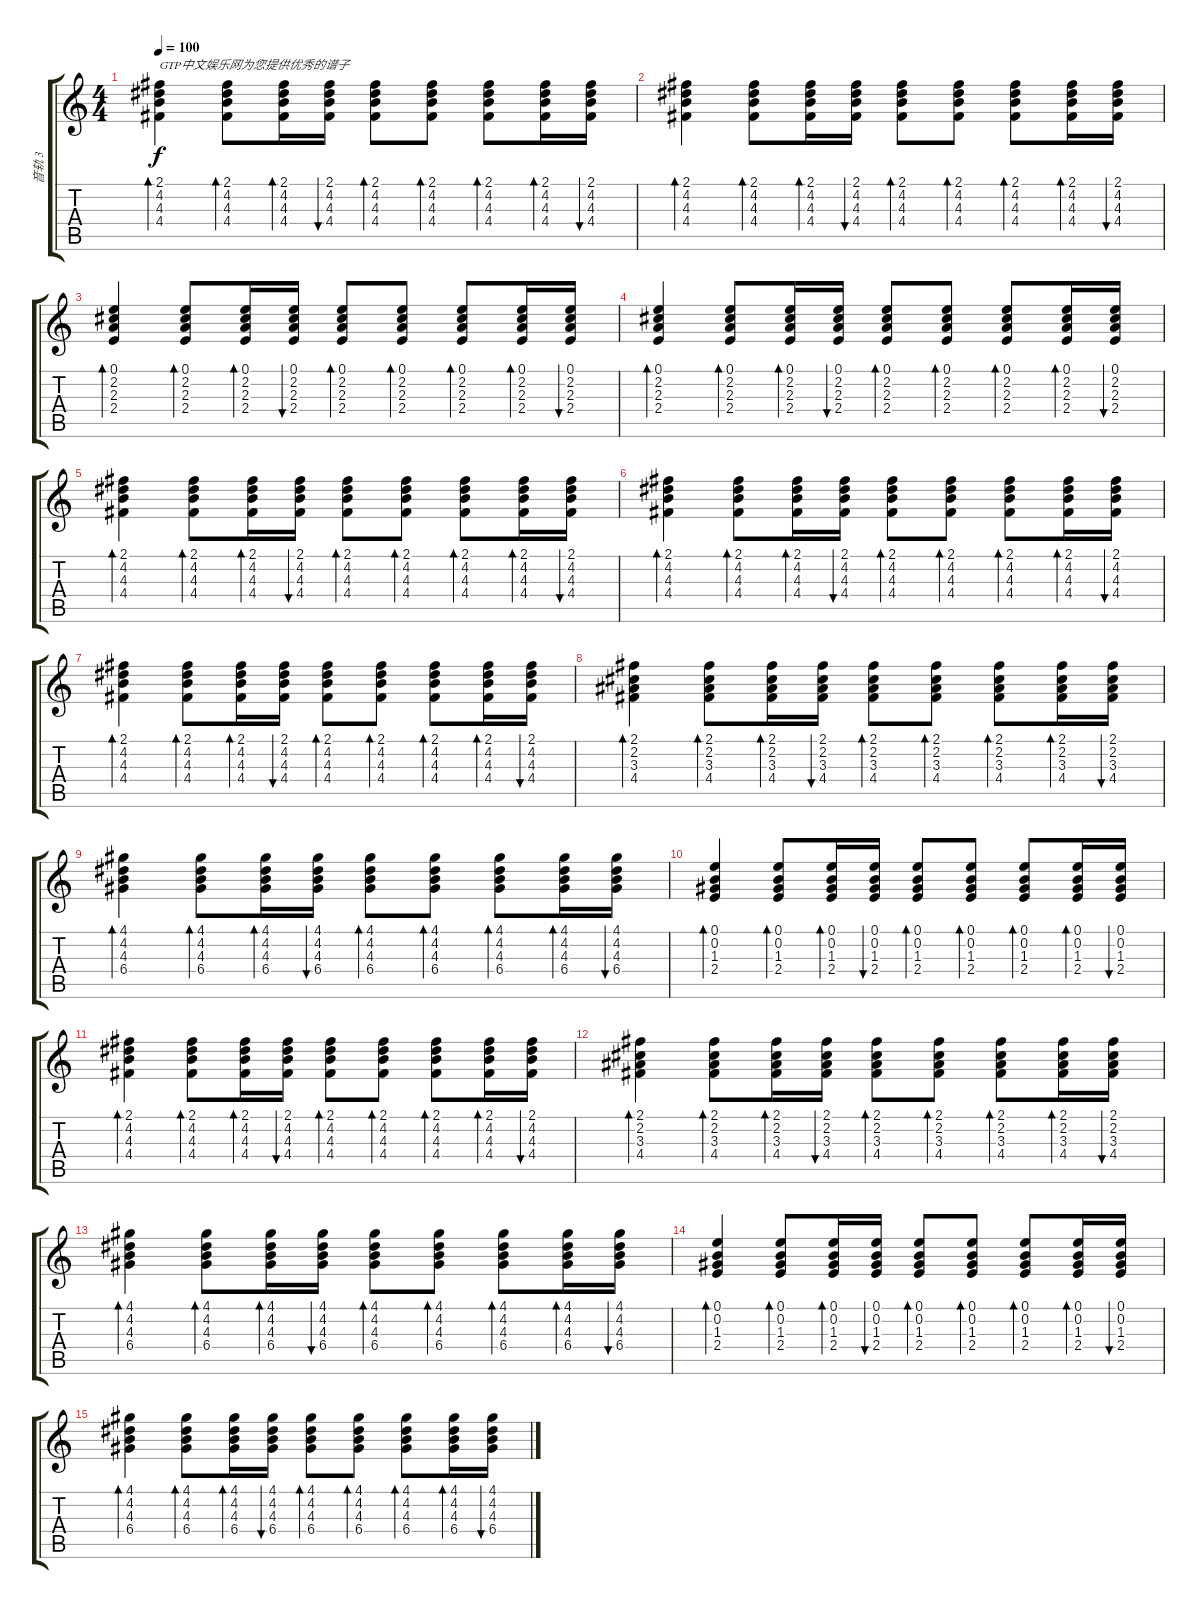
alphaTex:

\track ("音轨 3" "音轨 3") {instrument acousticguitarsteel}
\staff {score tabs}
\tuning (E4 B3 G3 D3 A2 E2) {hide}
\ts (4 4)
\tempo 100
\clef g2
\ks c
(2.1 4.2 4.3 4.4).4{bd 30 txt "GTP中文娱乐网为您提供优秀的谱子" dy f} (2.1 4.2 4.3 4.4).8{bd 30} (2.1 4.2 4.3 4.4).16{bd 30} (2.1 4.2 4.3 4.4).16{bu 30} (2.1 4.2 4.3 4.4).8{bd 30} (2.1 4.2 4.3 4.4).8{bd 30} (2.1 4.2 4.3 4.4).8{bd 30} (2.1 4.2 4.3 4.4).16{bd 30} (2.1 4.2 4.3 4.4).16{bu 30} |
(2.1 4.2 4.3 4.4).4{bd 30} (2.1 4.2 4.3 4.4).8{bd 30} (2.1 4.2 4.3 4.4).16{bd 30} (2.1 4.2 4.3 4.4).16{bu 30} (2.1 4.2 4.3 4.4).8{bd 30} (2.1 4.2 4.3 4.4).8{bd 30} (2.1 4.2 4.3 4.4).8{bd 30} (2.1 4.2 4.3 4.4).16{bd 30} (2.1 4.2 4.3 4.4).16{bu 30} |
(0.1 2.2 2.3 2.4).4{bd 30} (0.1 2.2 2.3 2.4).8{bd 30} (0.1 2.2 2.3 2.4).16{bd 30} (0.1 2.2 2.3 2.4).16{bu 30} (0.1 2.2 2.3 2.4).8{bd 30} (0.1 2.2 2.3 2.4).8{bd 30} (0.1 2.2 2.3 2.4).8{bd 30} (0.1 2.2 2.3 2.4).16{bd 30} (0.1 2.2 2.3 2.4).16{bu 30} |
(0.1 2.2 2.3 2.4).4{bd 30} (0.1 2.2 2.3 2.4).8{bd 30} (0.1 2.2 2.3 2.4).16{bd 30} (0.1 2.2 2.3 2.4).16{bu 30} (0.1 2.2 2.3 2.4).8{bd 30} (0.1 2.2 2.3 2.4).8{bd 30} (0.1 2.2 2.3 2.4).8{bd 30} (0.1 2.2 2.3 2.4).16{bd 30} (0.1 2.2 2.3 2.4).16{bu 30} |
(2.1 4.2 4.3 4.4).4{bd 30} (2.1 4.2 4.3 4.4).8{bd 30} (2.1 4.2 4.3 4.4).16{bd 30} (2.1 4.2 4.3 4.4).16{bu 30} (2.1 4.2 4.3 4.4).8{bd 30} (2.1 4.2 4.3 4.4).8{bd 30} (2.1 4.2 4.3 4.4).8{bd 30} (2.1 4.2 4.3 4.4).16{bd 30} (2.1 4.2 4.3 4.4).16{bu 30} |
(2.1 4.2 4.3 4.4).4{bd 30} (2.1 4.2 4.3 4.4).8{bd 30} (2.1 4.2 4.3 4.4).16{bd 30} (2.1 4.2 4.3 4.4).16{bu 30} (2.1 4.2 4.3 4.4).8{bd 30} (2.1 4.2 4.3 4.4).8{bd 30} (2.1 4.2 4.3 4.4).8{bd 30} (2.1 4.2 4.3 4.4).16{bd 30} (2.1 4.2 4.3 4.4).16{bu 30} |
(2.1 4.2 4.3 4.4).4{bd 30} (2.1 4.2 4.3 4.4).8{bd 30} (2.1 4.2 4.3 4.4).16{bd 30} (2.1 4.2 4.3 4.4).16{bu 30} (2.1 4.2 4.3 4.4).8{bd 30} (2.1 4.2 4.3 4.4).8{bd 30} (2.1 4.2 4.3 4.4).8{bd 30} (2.1 4.2 4.3 4.4).16{bd 30} (2.1 4.2 4.3 4.4).16{bu 30} |
(2.1 2.2 3.3 4.4).4{bd 30} (2.1 2.2 3.3 4.4).8{bd 30} (2.1 2.2 3.3 4.4).16{bd 30} (2.1 2.2 3.3 4.4).16{bu 30} (2.1 2.2 3.3 4.4).8{bd 30} (2.1 2.2 3.3 4.4).8{bd 30} (2.1 2.2 3.3 4.4).8{bd 30} (2.1 2.2 3.3 4.4).16{bd 30} (2.1 2.2 3.3 4.4).16{bu 30} |
(4.1 4.2 4.3 6.4).4{bd 30} (4.1 4.2 4.3 6.4).8{bd 30} (4.1 4.2 4.3 6.4).16{bd 30} (4.1 4.2 4.3 6.4).16{bu 30} (4.1 4.2 4.3 6.4).8{bd 30} (4.1 4.2 4.3 6.4).8{bd 30} (4.1 4.2 4.3 6.4).8{bd 30} (4.1 4.2 4.3 6.4).16{bd 30} (4.1 4.2 4.3 6.4).16{bu 30} |
(0.1 0.2 1.3 2.4).4{bd 30} (0.1 0.2 1.3 2.4).8{bd 30} (0.1 0.2 1.3 2.4).16{bd 30} (0.1 0.2 1.3 2.4).16{bu 30} (0.1 0.2 1.3 2.4).8{bd 30} (0.1 0.2 1.3 2.4).8{bd 30} (0.1 0.2 1.3 2.4).8{bd 30} (0.1 0.2 1.3 2.4).16{bd 30} (0.1 0.2 1.3 2.4).16{bu 30} |
(2.1 4.2 4.3 4.4).4{bd 30} (2.1 4.2 4.3 4.4).8{bd 30} (2.1 4.2 4.3 4.4).16{bd 30} (2.1 4.2 4.3 4.4).16{bu 30} (2.1 4.2 4.3 4.4).8{bd 30} (2.1 4.2 4.3 4.4).8{bd 30} (2.1 4.2 4.3 4.4).8{bd 30} (2.1 4.2 4.3 4.4).16{bd 30} (2.1 4.2 4.3 4.4).16{bu 30} |
(2.1 2.2 3.3 4.4).4{bd 30} (2.1 2.2 3.3 4.4).8{bd 30} (2.1 2.2 3.3 4.4).16{bd 30} (2.1 2.2 3.3 4.4).16{bu 30} (2.1 2.2 3.3 4.4).8{bd 30} (2.1 2.2 3.3 4.4).8{bd 30} (2.1 2.2 3.3 4.4).8{bd 30} (2.1 2.2 3.3 4.4).16{bd 30} (2.1 2.2 3.3 4.4).16{bu 30} |
(4.1 4.2 4.3 6.4).4{bd 30} (4.1 4.2 4.3 6.4).8{bd 30} (4.1 4.2 4.3 6.4).16{bd 30} (4.1 4.2 4.3 6.4).16{bu 30} (4.1 4.2 4.3 6.4).8{bd 30} (4.1 4.2 4.3 6.4).8{bd 30} (4.1 4.2 4.3 6.4).8{bd 30} (4.1 4.2 4.3 6.4).16{bd 30} (4.1 4.2 4.3 6.4).16{bu 30} |
(0.1 0.2 1.3 2.4).4{bd 30} (0.1 0.2 1.3 2.4).8{bd 30} (0.1 0.2 1.3 2.4).16{bd 30} (0.1 0.2 1.3 2.4).16{bu 30} (0.1 0.2 1.3 2.4).8{bd 30} (0.1 0.2 1.3 2.4).8{bd 30} (0.1 0.2 1.3 2.4).8{bd 30} (0.1 0.2 1.3 2.4).16{bd 30} (0.1 0.2 1.3 2.4).16{bu 30} |
(4.1 4.2 4.3 6.4).4{bd 30} (4.1 4.2 4.3 6.4).8{bd 30} (4.1 4.2 4.3 6.4).16{bd 30} (4.1 4.2 4.3 6.4).16{bu 30} (4.1 4.2 4.3 6.4).8{bd 30} (4.1 4.2 4.3 6.4).8{bd 30} (4.1 4.2 4.3 6.4).8{bd 30} (4.1 4.2 4.3 6.4).16{bd 30} (4.1 4.2 4.3 6.4).16{bu 30}
